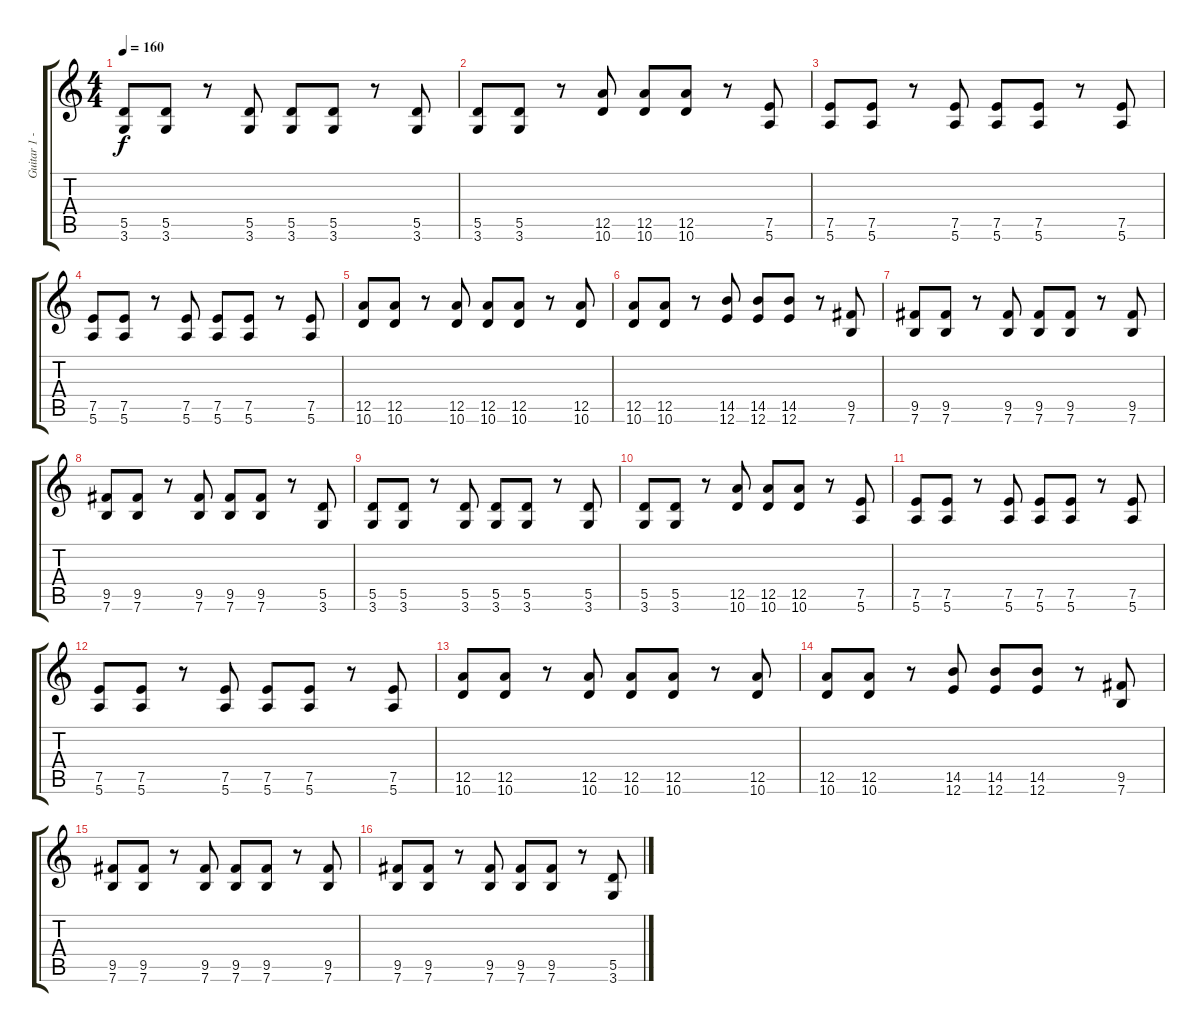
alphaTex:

\track ("Guitar 1 - Blair" "Guitar 1 -") {instrument distortionguitar}
\staff {score tabs}
\tuning (E4 B3 G3 D3 A2 E2) {hide}
\ts (4 4)
\tempo 160
\clef g2
\ks c
(5.5 3.6).8{dy f} (5.5 3.6).8 r.8 (5.5 3.6).8 (5.5 3.6).8 (5.5 3.6).8 r.8 (5.5 3.6).8 |
(5.5 3.6).8 (5.5 3.6).8 r.8 (12.5 10.6).8 (12.5 10.6).8 (12.5 10.6).8 r.8 (7.5 5.6).8 |
(7.5 5.6).8 (7.5 5.6).8 r.8 (7.5 5.6).8 (7.5 5.6).8 (7.5 5.6).8 r.8 (7.5 5.6).8 |
(7.5 5.6).8 (7.5 5.6).8 r.8 (7.5 5.6).8 (7.5 5.6).8 (7.5 5.6).8 r.8 (7.5 5.6).8 |
(12.5 10.6).8 (12.5 10.6).8 r.8 (12.5 10.6).8 (12.5 10.6).8 (12.5 10.6).8 r.8 (12.5 10.6).8 |
(12.5 10.6).8 (12.5 10.6).8 r.8 (14.5 12.6).8 (14.5 12.6).8 (14.5 12.6).8 r.8 (9.5 7.6).8 |
(9.5 7.6).8 (9.5 7.6).8 r.8 (9.5 7.6).8 (9.5 7.6).8 (9.5 7.6).8 r.8 (9.5 7.6).8 |
(9.5 7.6).8 (9.5 7.6).8 r.8 (9.5 7.6).8 (9.5 7.6).8 (9.5 7.6).8 r.8 (5.5 3.6).8 |
(5.5 3.6).8 (5.5 3.6).8 r.8 (5.5 3.6).8 (5.5 3.6).8 (5.5 3.6).8 r.8 (5.5 3.6).8 |
(5.5 3.6).8 (5.5 3.6).8 r.8 (12.5 10.6).8 (12.5 10.6).8 (12.5 10.6).8 r.8 (7.5 5.6).8 |
(7.5 5.6).8 (7.5 5.6).8 r.8 (7.5 5.6).8 (7.5 5.6).8 (7.5 5.6).8 r.8 (7.5 5.6).8 |
(7.5 5.6).8 (7.5 5.6).8 r.8 (7.5 5.6).8 (7.5 5.6).8 (7.5 5.6).8 r.8 (7.5 5.6).8 |
(12.5 10.6).8 (12.5 10.6).8 r.8 (12.5 10.6).8 (12.5 10.6).8 (12.5 10.6).8 r.8 (12.5 10.6).8 |
(12.5 10.6).8 (12.5 10.6).8 r.8 (14.5 12.6).8 (14.5 12.6).8 (14.5 12.6).8 r.8 (9.5 7.6).8 |
(9.5 7.6).8 (9.5 7.6).8 r.8 (9.5 7.6).8 (9.5 7.6).8 (9.5 7.6).8 r.8 (9.5 7.6).8 |
(9.5 7.6).8 (9.5 7.6).8 r.8 (9.5 7.6).8 (9.5 7.6).8 (9.5 7.6).8 r.8 (5.5 3.6).8
